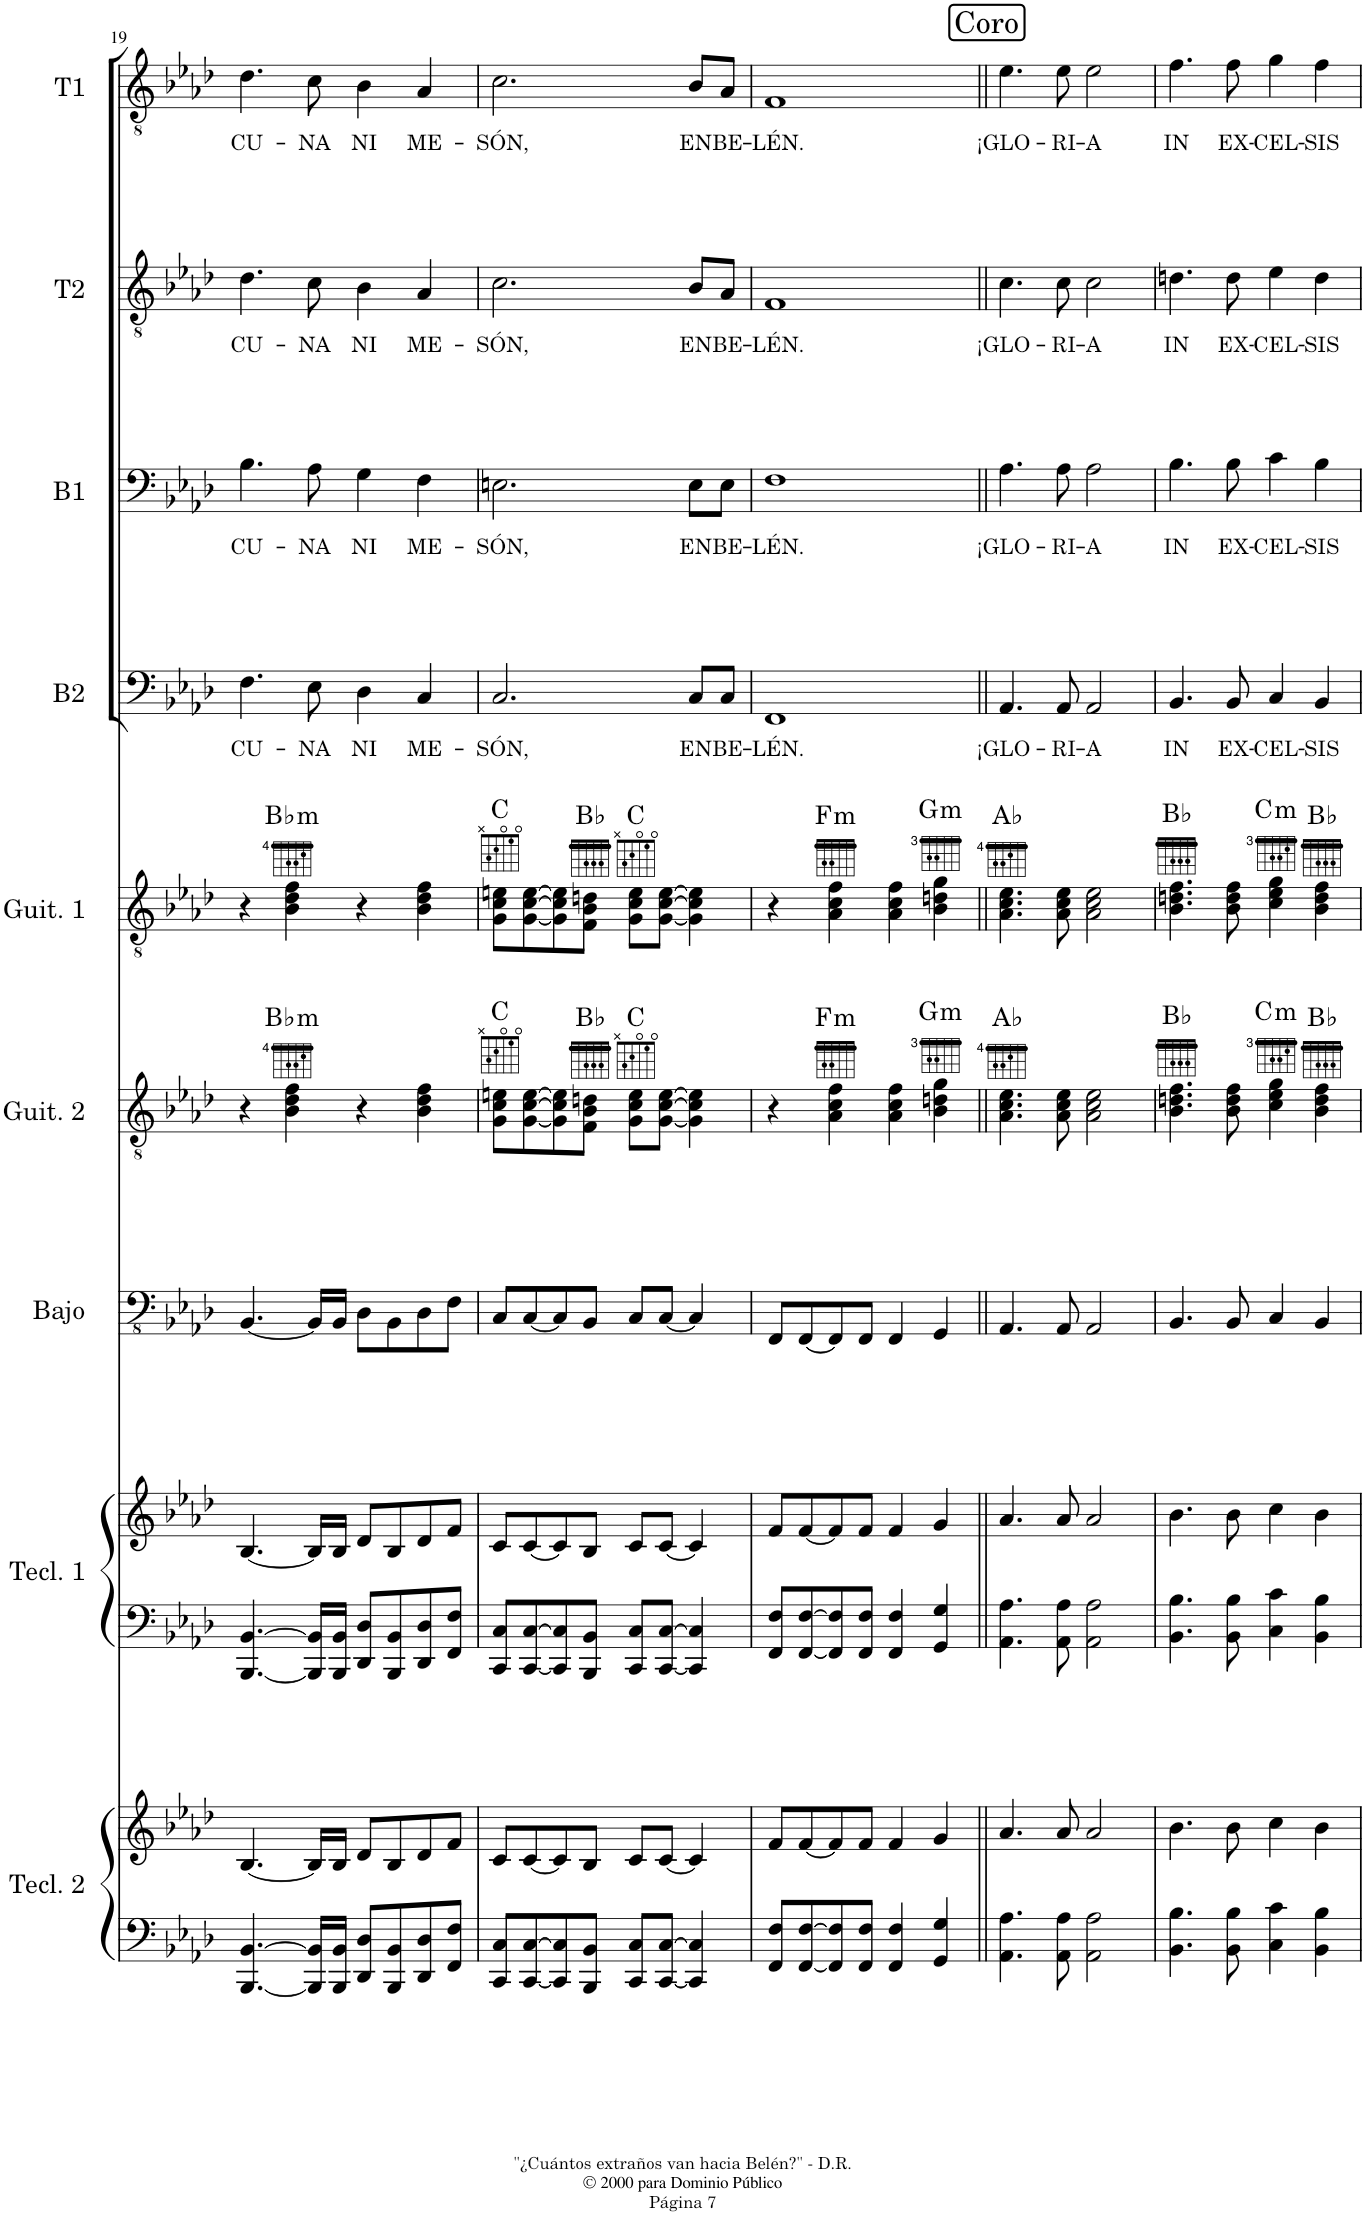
**kern	**kern	**kern	**kern	**kern	**kern	**harte	**kern	**harte	**kern	**text	**kern	**text	**kern	**text	**kern	**text
*part9	*part9	*part8	*part8	*part7	*part6	*part6	*part5	*part5	*part4	*part4	*part3	*part3	*part2	*part2	*part1	*part1
*staff11	*staff10	*staff9	*staff8	*staff7	*staff6	*	*staff5	*	*staff4	*staff4	*staff3	*staff3	*staff2	*staff2	*staff1	*staff1
*I"Teclado 2	*	*I"Teclado 1	*	*I"Bajo acústico	*I"Guitarra 2	*	*I"Guitarra 1	*	*I"Bajo	*	*I"Barítono	*	*I"2do Tenor	*	*I"1er Tenor	*
*I'Tecl. 2	*	*I'Tecl. 1	*	*I'Bajo	*I'Guit. 2	*	*I'Guit. 1	*	*I'B2	*	*I'B1	*	*I'T2	*	*I'T1	*
!!LO:PB:g=z
*clefF4	*clefG2	*clefF4	*clefG2	*clefFv4	*clefGv2	*	*clefGv2	*	*clefF4	*	*clefF4	*	*clefGv2	*	*clefGv2	*
*	*	*	*	*	*	*	*	*	*	*	*	*	*Trd4c7	*	*Trd4c7	*
*k[b-e-a-d-]	*k[b-e-a-d-]	*k[b-e-a-d-]	*k[b-e-a-d-]	*k[b-e-a-d-]	*k[b-e-a-d-]	*	*k[b-e-a-d-]	*	*k[b-e-a-d-]	*	*k[b-e-a-d-]	*	*k[b-e-a-d-]	*	*k[b-e-a-d-]	*
*M4/4	*M4/4	*M4/4	*M4/4	*M4/4	*M4/4	*	*M4/4	*	*M4/4	*	*M4/4	*	*M4/4	*	*M4/4	*
=19	=19	=19	=19	=19	=19	=19	=19	=19	=19	=19	=19	=19	=19	=19	=19	=19
!	!	!	!	!	!	!	!	!	!	!LO:LY:b	!	!LO:LY:b	!	!LO:LY:b	!	!LO:LY:b
[4.BBB-/ [4.BB-/	[4.B-/	[4.BBB-/ [4.BB-/	[4.B-/	[4.BBB-/	4r	.	4r	.	4.F\	CU-	4.B-\	CU-	4.d-\	CU-	4.d-\	CU-
!	!	!	!	!	!	!LO:H:kt=m	!	!LO:H:kt=m	!	!	!	!	!	!	!	!
.	.	.	.	.	4B-\ 4d-\ 4f\	Bb:min	4B-\ 4d-\ 4f\	Bb:min	.	.	.	.	.	.	.	.
!	!	!	!	!	!	!	!	!	!	!LO:LY:b	!	!LO:LY:b	!	!LO:LY:b	!	!LO:LY:b
16BBB-/] 16BB-/]LL	16B-/LL]	16BBB-/] 16BB-/]LL	16B-/LL]	16BBB-/LL]	.	.	.	.	8E-\	-NA	8A-\	-NA	8c\	-NA	8c\	-NA
16BBB-/ 16BB-/JJ	16B-/JJ	16BBB-/ 16BB-/JJ	16B-/JJ	16BBB-/JJ	.	.	.	.	.	.	.	.	.	.	.	.
!	!	!	!	!	!	!	!	!	!	!LO:LY:b	!	!LO:LY:b	!	!LO:LY:b	!	!LO:LY:b
8DD-/ 8D-/L	8d-/L	8DD-/ 8D-/L	8d-/L	8DD-\L	4r	.	4r	.	4D-\	NI	4G\	NI	4B-\	NI	4B-\	NI
8BBB-/ 8BB-/	8B-/	8BBB-/ 8BB-/	8B-/	8BBB-\	.	.	.	.	.	.	.	.	.	.	.	.
!	!	!	!	!	!	!	!	!	!	!LO:LY:b	!	!LO:LY:b	!	!LO:LY:b	!	!LO:LY:b
8DD-/ 8D-/	8d-/	8DD-/ 8D-/	8d-/	8DD-\	4B-\ 4d-\ 4f\	.	4B-\ 4d-\ 4f\	.	4C/	ME-	4F\	ME-	4A-/	ME-	4A-/	ME-
8FF/ 8F/J	8f/J	8FF/ 8F/J	8f/J	8FF\J	.	.	.	.	.	.	.	.	.	.	.	.
=20	=20	=20	=20	=20	=20	=20	=20	=20	=20	=20	=20	=20	=20	=20	=20	=20
!	!	!	!	!	!	!	!	!	!	!LO:LY:b	!	!LO:LY:b	!	!LO:LY:b	!	!LO:LY:b
8CC/ 8C/L	8c/L	8CC/ 8C/L	8c/L	8CC/L	8G\ 8c\ 8en\L	C:maj	8G\ 8c\ 8en\L	C:maj	2.C/	-SÓN,	2.En\	-SÓN,	2.c\	-SÓN,	2.c\	-SÓN,
[8CC/ [8C/	[8c/	[8CC/ [8C/	[8c/	[8CC/	[8G\ [8c\ [8e\	.	[8G\ [8c\ [8e\	.	.	.	.	.	.	.	.	.
8CC/] 8C/]	8c/]	8CC/] 8C/]	8c/]	8CC/]	8G\] 8c\] 8e\]	.	8G\] 8c\] 8e\]	.	.	.	.	.	.	.	.	.
8BBB-/ 8BB-/J	8B-/J	8BBB-/ 8BB-/J	8B-/J	8BBB-/J	8F\ 8B-\ 8dn\J	Bb:maj	8F\ 8B-\ 8dn\J	Bb:maj	.	.	.	.	.	.	.	.
8CC/ 8C/L	8c/L	8CC/ 8C/L	8c/L	8CC/L	8G\ 8c\ 8e\L	C:maj	8G\ 8c\ 8e\L	C:maj	.	.	.	.	.	.	.	.
[8CC/ [8C/J	[8c/J	[8CC/ [8C/J	[8c/J	[8CC/J	[8G\ [8c\ [8e\J	.	[8G\ [8c\ [8e\J	.	.	.	.	.	.	.	.	.
!	!	!	!	!	!	!	!	!	!	!LO:LY:b	!	!LO:LY:b	!	!LO:LY:b	!	!LO:LY:b
4CC/] 4C/]	4c/]	4CC/] 4C/]	4c/]	4CC/]	4G\] 4c\] 4e\]	.	4G\] 4c\] 4e\]	.	8C/L	EN	8E\L	EN	8B-/L	EN	8B-/L	EN
!	!	!	!	!	!	!	!	!	!	!LO:LY:b	!	!LO:LY:b	!	!LO:LY:b	!	!LO:LY:b
.	.	.	.	.	.	.	.	.	8C/J	BE-	8E\J	BE-	8A-/J	BE-	8A-/J	BE-
=21	=21	=21	=21	=21	=21	=21	=21	=21	=21	=21	=21	=21	=21	=21	=21	=21
!	!	!	!	!	!	!	!	!	!	!LO:LY:b	!	!LO:LY:b	!	!LO:LY:b	!	!LO:LY:b
8FF/ 8F/L	8f/L	8FF/ 8F/L	8f/L	8FFF/L	4r	.	4r	.	1FF	-LÉN.	1F	-LÉN.	1F	-LÉN.	1F	-LÉN.
[8FF/ [8F/	[8f/	[8FF/ [8F/	[8f/	[8FFF/	.	.	.	.	.	.	.	.	.	.	.	.
!	!	!	!	!	!	!LO:H:kt=m	!	!LO:H:kt=m	!	!	!	!	!	!	!	!
8FF/] 8F/]	8f/]	8FF/] 8F/]	8f/]	8FFF/]	4A-\ 4c\ 4f\	F:min	4A-\ 4c\ 4f\	F:min	.	.	.	.	.	.	.	.
8FF/ 8F/J	8f/J	8FF/ 8F/J	8f/J	8FFF/J	.	.	.	.	.	.	.	.	.	.	.	.
4FF/ 4F/	4f/	4FF/ 4F/	4f/	4FFF/	4A-\ 4c\ 4f\	.	4A-\ 4c\ 4f\	.	.	.	.	.	.	.	.	.
!	!	!	!	!	!	!LO:H:kt=m	!	!LO:H:kt=m	!	!	!	!	!	!	!	!
4GG/ 4G/	4g/	4GG/ 4G/	4g/	4GGG/	4B-\ 4dn\ 4g\	G:min	4B-\ 4dn\ 4g\	G:min	.	.	.	.	.	.	.	.
!!LO:REH:place=s1:a:cj:fs=14:t=Coro
=22||	=22||	=22||	=22||	=22||	=22||	=22||	=22||	=22||	=22||	=22||	=22||	=22||	=22||	=22||	=22||	=22||
!	!	!	!	!	!	!	!	!	!	!LO:LY:b	!	!LO:LY:b	!	!LO:LY:b	!	!LO:LY:b
4.AA-\ 4.A-\	4.a-/	4.AA-\ 4.A-\	4.a-/	4.AAA-/	4.A-\ 4.c\ 4.e-\	Ab:maj	4.A-\ 4.c\ 4.e-\	Ab:maj	4.AA-/	¡GLO-	4.A-\	¡GLO-	4.c\	¡GLO-	4.e-\	¡GLO-
!	!	!	!	!	!	!	!	!	!	!LO:LY:b	!	!LO:LY:b	!	!LO:LY:b	!	!LO:LY:b
8AA-\ 8A-\	8a-/	8AA-\ 8A-\	8a-/	8AAA-/	8A-\ 8c\ 8e-\	.	8A-\ 8c\ 8e-\	.	8AA-/	-RI-	8A-\	-RI-	8c\	-RI-	8e-\	-RI-
!	!	!	!	!	!	!	!	!	!	!LO:LY:b	!	!LO:LY:b	!	!LO:LY:b	!	!LO:LY:b
2AA-\ 2A-\	2a-/	2AA-\ 2A-\	2a-/	2AAA-/	2A-\ 2c\ 2e-\	.	2A-\ 2c\ 2e-\	.	2AA-/	-A	2A-\	-A	2c\	-A	2e-\	-A
=23	=23	=23	=23	=23	=23	=23	=23	=23	=23	=23	=23	=23	=23	=23	=23	=23
!	!	!	!	!	!	!	!	!	!	!LO:LY:b	!	!LO:LY:b	!	!LO:LY:b	!	!LO:LY:b
4.BB-\ 4.B-\	4.b-\	4.BB-\ 4.B-\	4.b-\	4.BBB-/	4.B-\ 4.dn\ 4.f\	Bb:maj	4.B-\ 4.dn\ 4.f\	Bb:maj	4.BB-/	IN	4.B-\	IN	4.dn\	IN	4.f\	IN
!	!	!	!	!	!	!	!	!	!	!LO:LY:b	!	!LO:LY:b	!	!LO:LY:b	!	!LO:LY:b
8BB-\ 8B-\	8b-\	8BB-\ 8B-\	8b-\	8BBB-/	8B-\ 8d\ 8f\	.	8B-\ 8d\ 8f\	.	8BB-/	EX-	8B-\	EX-	8d\	EX-	8f\	EX-
!	!	!	!	!	!	!LO:H:kt=m	!	!LO:H:kt=m	!	!LO:LY:b	!	!LO:LY:b	!	!LO:LY:b	!	!LO:LY:b
4C\ 4c\	4cc\	4C\ 4c\	4cc\	4CC/	4c\ 4e-\ 4g\	C:min	4c\ 4e-\ 4g\	C:min	4C/	-CEL-	4c\	-CEL-	4e-\	-CEL-	4g\	-CEL-
!	!	!	!	!	!	!	!	!	!	!LO:LY:b	!	!LO:LY:b	!	!LO:LY:b	!	!LO:LY:b
4BB-\ 4B-\	4b-\	4BB-\ 4B-\	4b-\	4BBB-/	4B-\ 4d\ 4f\	Bb:maj	4B-\ 4d\ 4f\	Bb:maj	4BB-/	-SIS	4B-\	-SIS	4d\	-SIS	4f\	-SIS
=	=	=	=	=	=	=	=	=	=	=	=	=	=	=	=	=
*-	*-	*-	*-	*-	*-	*-	*-	*-	*-	*-	*-	*-	*-	*-	*-	*-
